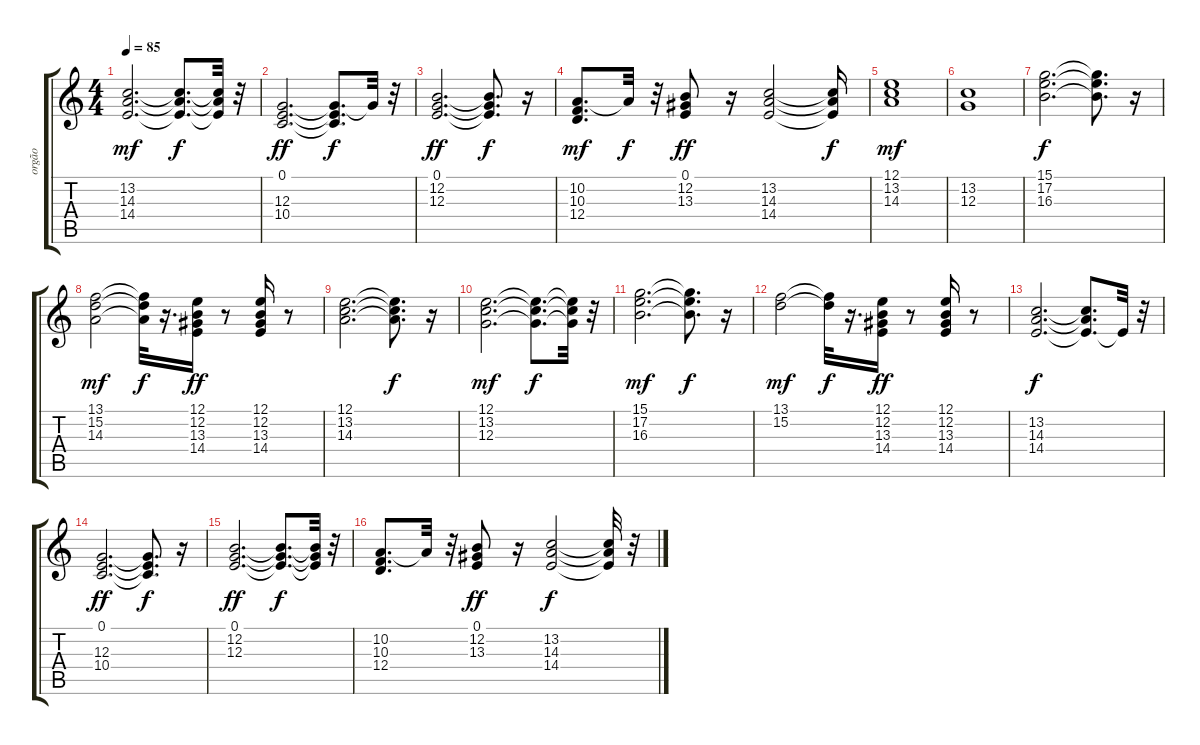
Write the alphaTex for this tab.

\track ("orgão" "orgão") {instrument rockorgan}
\staff {score tabs}
\tuning (E4 B3 G3 D3 A2 E2) {hide}
\ts (4 4)
\tempo 85
\clef g2
\ks c
(13.2 14.3 14.4).2{d dy mf} (13.2{t} 14.3{t} 14.4{t}).8{d dy f} (13.2{t} 14.3{t} 14.4{t}).32 r.32 |
(0.1 12.3 10.4).2{d dy ff} (0.1{t} 12.3{t} 10.4{t}).8{d dy f} 12.3{t}.32 r.32 |
(0.1 12.2 12.3).2{d dy ff} (0.1{t} 12.2{t} 12.3{t}).8{d dy f} r.16 |
(10.2 10.3 12.4).8{d dy mf} 10.2{t}.32{dy f} r.32 (0.1 12.2 13.3).8{dy ff} r.16 (13.2 14.3 14.4).2 (13.2{t} 14.3{t} 14.4{t}).16{dy f} |
(12.1 13.2 14.3).1{dy mf} |
(13.2 12.3).1 |
(15.1 17.2 16.3).2{d dy f} (15.1{t} 17.2{t} 16.3{t}).8{d} r.16 |
(13.1 15.2 14.3).2{dy mf} (13.1{t} 15.2{t} 14.3{t}).32{dy f} r.16{d} (12.1 12.2 13.3 14.4).16{dy ff} r.8 (12.1 12.2 13.3 14.4).16 r.8 |
(12.1 13.2 14.3).2{d} (12.1{t} 13.2{t} 14.3{t}).8{d dy f} r.16 |
(12.1 13.2 12.3).2{d dy mf} (12.1{t} 13.2{t} 12.3{t}).8{d dy f} (12.1{t} 13.2{t} 12.3{t}).32 r.32 |
(15.1 17.2 16.3).2{d dy mf} (15.1{t} 17.2{t} 16.3{t}).8{d dy f} r.16 |
(13.1 15.2).2{dy mf} (13.1{t} 15.2{t}).32{dy f} r.16{d} (12.1 12.2 13.3 14.4).16{dy ff} r.8 (12.1 12.2 13.3 14.4).16 r.8 |
(13.2 14.3 14.4).2{d dy f} (13.2{t} 14.3{t} 14.4{t}).8{d} 14.4{t}.32 r.32 |
(0.1 12.3 10.4).2{d dy ff} (0.1{t} 12.3{t} 10.4{t}).8{d dy f} r.16 |
(0.1 12.2 12.3).2{d dy ff} (0.1{t} 12.2{t} 12.3{t}).8{d dy f} (0.1{t} 12.2{t} 12.3{t}).32 r.32 |
(10.2 10.3 12.4).8{d} 10.2{t}.32 r.32 (0.1 12.2 13.3).8{dy ff} r.16 (13.2 14.3 14.4).2{dy f} (13.2{t} 14.3{t} 14.4{t}).32 r.32
